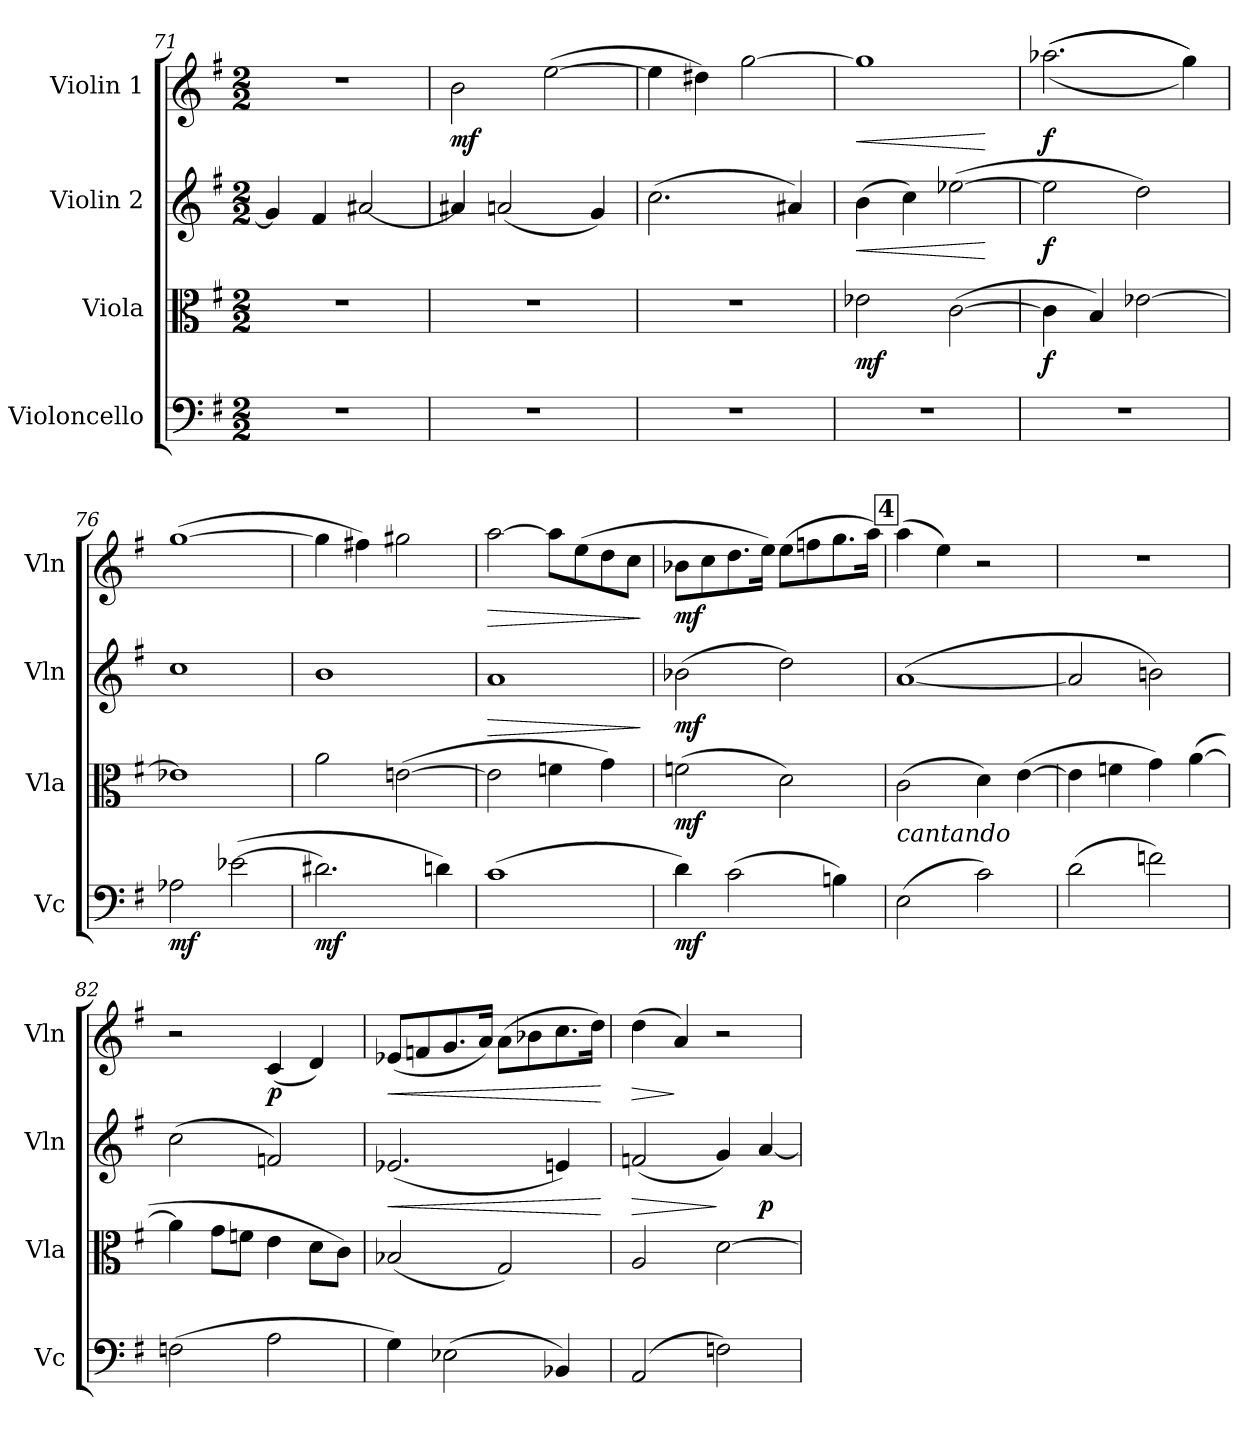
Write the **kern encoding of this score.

**kern	**dynam	**kern	**dynam	**kern	**dynam	**kern	**dynam
*part4	*part4	*part3	*part3	*part2	*part2	*part1	*part1
*staff4	*staff4	*staff3	*staff3	*staff2	*staff2	*staff1	*staff1
*I"Violoncello	*	*I"Viola	*	*I"Violin 2	*	*I"Violin 1	*
*I'Vc	*	*I'Vla	*	*I'Vln	*	*I'Vln	*
*clefF4	*	*clefC3	*	*clefG2	*	*clefG2	*
*k[f#]	*	*k[f#]	*	*k[f#]	*	*k[f#]	*
*M2/2	*	*M2/2	*	*M2/2	*	*M2/2	*
=71	=71	=71	=71	=71	=71	=71	=71
1r	.	1r	.	4g/]	.	1r	.
.	.	.	.	4f#/	.	.	.
.	.	.	.	[2a#X/	.	.	.
=72	=72	=72	=72	=72	=72	=72	=72
!	!	!	!	!	!	!	!LO:DY:b
1r	.	1r	.	4a#X/]	.	2b\	mf
.	.	.	.	(<2an/	.	.	.
.	.	.	.	.	.	(>[2ee\	.
.	.	.	.	4g/)	.	.	.
=73	=73	=73	=73	=73	=73	=73	=73
1r	.	1r	.	(>2.cc\	.	4ee\]	.
.	.	.	.	.	.	4dd#X\)	.
.	.	.	.	.	.	[2gg\	.
.	.	.	.	4a#X/)	.	.	.
=74	=74	=74	=74	=74	=74	=74	=74
!	!	!	!LO:DY:b	!	!LO:HP:b	!	!LO:HP:b
1r	.	2e-X\	mf	(>4b\	<	1gg]	<
.	.	.	.	4cc\)	.	.	.
.	.	(>[2c\	.	(>[2ee-X\	.	.	.
.	.	.	.	.	[	.	[
=75	=75	=75	=75	=75	=75	=75	=75
!	!	!	!LO:DY:b	!	!LO:DY:b	!	!LO:DY:b
1r	.	4c\]	f	2ee-\]	f	(>(>(>2.aa-X\	f
.	.	4B/)	.	.	.	.	.
.	.	[2e-X\	.	2dd\)	.	.	.
.	.	.	.	.	.	4gg\)))	.
=76	=76	=76	=76	=76	=76	=76	=76
!	!LO:DY:b	!	!	!	!	!	!
2A-X\	mf	1e-X]	.	1cc	.	(>[1gg	.
(>[2e-X\	.	.	.	.	.	.	.
=77	=77	=77	=77	=77	=77	=77	=77
!	!LO:DY:b	!	!	!	!	!	!
2.d#X\]	mf	2a\	.	1b	.	4gg\]	.
.	.	.	.	.	.	4ff#X\)	.
.	.	(>[2en\	.	.	.	2gg#X\	.
4dn\)	.	.	.	.	.	.	.
=78	=78	=78	=78	=78	=78	=78	=78
!	!	!	!	!	!LO:HP:b	!	!LO:HP:b
(>1c	.	2e\]	.	1a	>	[2aa\	>
.	.	4fn\	.	.	.	8aa\L]	.
.	.	.	.	.	.	(>8ee\	.
.	.	4g\)	.	.	.	8dd\	.
.	.	.	.	.	.	8cc\J	.
.	.	.	.	.	]	.	]
=79	=79	=79	=79	=79	=79	=79	=79
!	!LO:DY:b	!	!LO:DY:b	!	!LO:DY:b	!	!LO:DY:b
4d\)	mf	(>2fn\	mf	(>2b-X\	mf	8b-X\L	mf
.	.	.	.	.	.	8cc\	.
(>2c\	.	.	.	.	.	8.dd\	.
.	.	.	.	.	.	16ee\Jk)	.
.	.	2d\)	.	2dd\)	.	(>8ee\L	.
.	.	.	.	.	.	8ffn\	.
4Bni\)	.	.	.	.	.	8.gg\	.
.	.	.	.	.	.	16aa\Jk)	.
!!LO:REH:place=s1:a:B:fs=14:t=4
=80	=80	=80	=80	=80	=80	=80	=80
!	!	!LO:TX:b:i:t=cantando	!	!	!	!	!
(>2E\	.	(>2c\	.	(>[1a	.	(>4aa\	.
.	.	.	.	.	.	4ee\)	.
2c\)	.	4d\)	.	.	.	2r	.
.	.	(>[4e\	.	.	.	.	.
!!LO:LB:g=z
=81	=81	=81	=81	=81	=81	=81	=81
(>2d\	.	4e\]	.	2a/]	.	1r	.
.	.	4fn\	.	.	.	.	.
2fn\)	.	4g\)	.	2bn\)	.	.	.
.	.	(>[4a\	.	.	.	.	.
=82	=82	=82	=82	=82	=82	=82	=82
(>2Fn\	.	4a\]	.	(>2cc\	.	2r	.
.	.	8g\L	.	.	.	.	.
.	.	8fn\J	.	.	.	.	.
!	!	!	!	!	!	!	!LO:DY:b
2A\	.	4e\	.	2fn/)	.	(<4c/	p
.	.	8d\L	.	.	.	4d/)	.
.	.	8c\J)	.	.	.	.	.
=83	=83	=83	=83	=83	=83	=83	=83
!	!	!	!	!	!LO:HP:b	!	!LO:HP:b
4G\)	.	(<2B-X/	.	(<2.e-X/	<	(<8e-X/L	<
.	.	.	.	.	.	8fn/	.
(>2E-X\	.	.	.	.	.	8.g/	.
.	.	.	.	.	.	16a/Jk)	.
.	.	2G/)	.	.	.	(>8a\L	.
.	.	.	.	.	.	8b-X\	.
4BB-X/)	.	.	.	4en/)	.	8.cc\	.
.	.	.	.	.	.	16dd\Jk)	.
.	.	.	.	.	[	.	[
=84	=84	=84	=84	=84	=84	=84	=84
!	!	!	!	!	!LO:HP:b	!	!LO:HP:b
(>2AA/	.	2A/	.	(<2fn/	>	(>4dd\	>
.	.	.	.	.	.	4a/)	]
2Fn\)	.	[2d\	.	4g/)	]	2r	.
!	!	!	!	!	!LO:DY:b	!	!
.	.	.	.	[4a/	p	.	.
=	=	=	=	=	=	=	=
*-	*-	*-	*-	*-	*-	*-	*-
